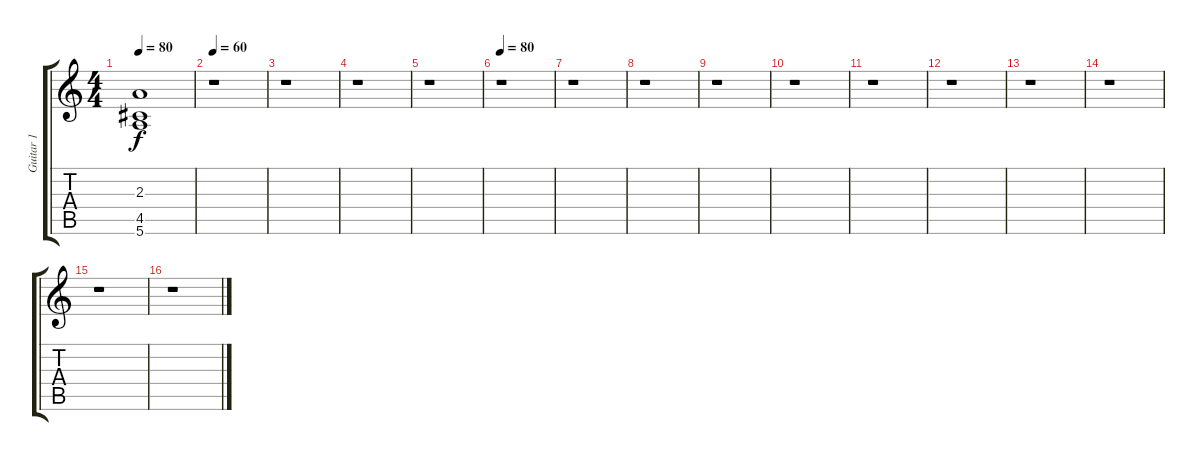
\track ("Guitar 1" "Guitar 1") {instrument distortionguitar}
\staff {score tabs}
\tuning (E4 B3 G3 D3 A2 E2) {hide}
\ts (4 4)
\tempo 80
\clef g2
\ks c
(2.3{t} 4.5{t} 5.6{t}).1{dy f} |
\tempo 60
r.1 |
r.1 |
r.1 |
r.1 |
\tempo 80
r.1 |
r.1 |
r.1 |
r.1 |
r.1 |
r.1 |
r.1 |
r.1 |
r.1 |
r.1 |
r.1
